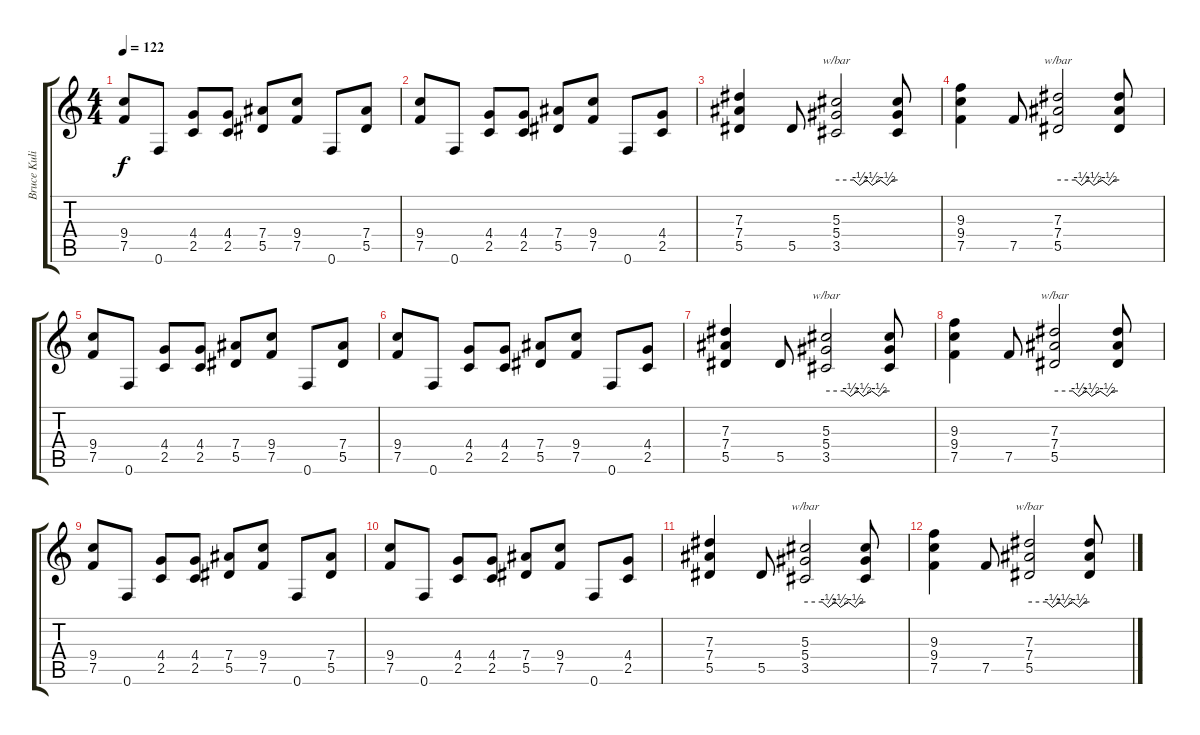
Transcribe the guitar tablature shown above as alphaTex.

\track ("Bruce Kulick" "Bruce Kuli") {instrument overdrivenguitar}
\staff {score tabs}
\tuning (F4 C4 Ab3 Eb3 Bb2 F2) {hide}
\ts (4 4)
\tempo 122
\clef g2
\ks c
(9.4 7.5).8{dy f} 0.6.8 (4.4 2.5).8 (4.4 2.5).8 (7.4 5.5).8 (9.4 7.5).8 0.6.8 (7.4 5.5).8 |
(9.4 7.5).8 0.6.8 (4.4 2.5).8 (4.4 2.5).8 (7.4 5.5).8 (9.4 7.5).8 0.6.8 (4.4 2.5).8 |
(7.3 7.4 5.5).4 5.5.8 (5.3 5.4 3.5).2{tbe (custom default 0 0 17 0 23 -2 30 0 35 -2 43 0 50 -2 55 0 60 0)} (5.3{t} 5.4{t} 3.5{t}).8 |
(9.3 9.4 7.5).4 7.5.8 (7.3 7.4 5.5).2{tbe (custom default 0 0 17 0 23 -2 30 0 35 -2 43 0 50 -2 55 0 60 0)} (7.3{t} 7.4{t} 5.5{t}).8 |
(9.4 7.5).8 0.6.8 (4.4 2.5).8 (4.4 2.5).8 (7.4 5.5).8 (9.4 7.5).8 0.6.8 (7.4 5.5).8 |
(9.4 7.5).8 0.6.8 (4.4 2.5).8 (4.4 2.5).8 (7.4 5.5).8 (9.4 7.5).8 0.6.8 (4.4 2.5).8 |
(7.3 7.4 5.5).4 5.5.8 (5.3 5.4 3.5).2{tbe (custom default 0 0 17 0 23 -2 30 0 35 -2 43 0 50 -2 55 0 60 0)} (5.3{t} 5.4{t} 3.5{t}).8 |
(9.3 9.4 7.5).4 7.5.8 (7.3 7.4 5.5).2{tbe (custom default 0 0 17 0 23 -2 30 0 35 -2 43 0 50 -2 55 0 60 0)} (7.3{t} 7.4{t} 5.5{t}).8 |
(9.4 7.5).8 0.6.8 (4.4 2.5).8 (4.4 2.5).8 (7.4 5.5).8 (9.4 7.5).8 0.6.8 (7.4 5.5).8 |
(9.4 7.5).8 0.6.8 (4.4 2.5).8 (4.4 2.5).8 (7.4 5.5).8 (9.4 7.5).8 0.6.8 (4.4 2.5).8 |
(7.3 7.4 5.5).4 5.5.8 (5.3 5.4 3.5).2{tbe (custom default 0 0 17 0 23 -2 30 0 35 -2 43 0 50 -2 55 0 60 0)} (5.3{t} 5.4{t} 3.5{t}).8 |
(9.3 9.4 7.5).4 7.5.8 (7.3 7.4 5.5).2{tbe (custom default 0 0 17 0 23 -2 30 0 35 -2 43 0 50 -2 55 0 60 0)} (7.3{t} 7.4{t} 5.5{t}).8
